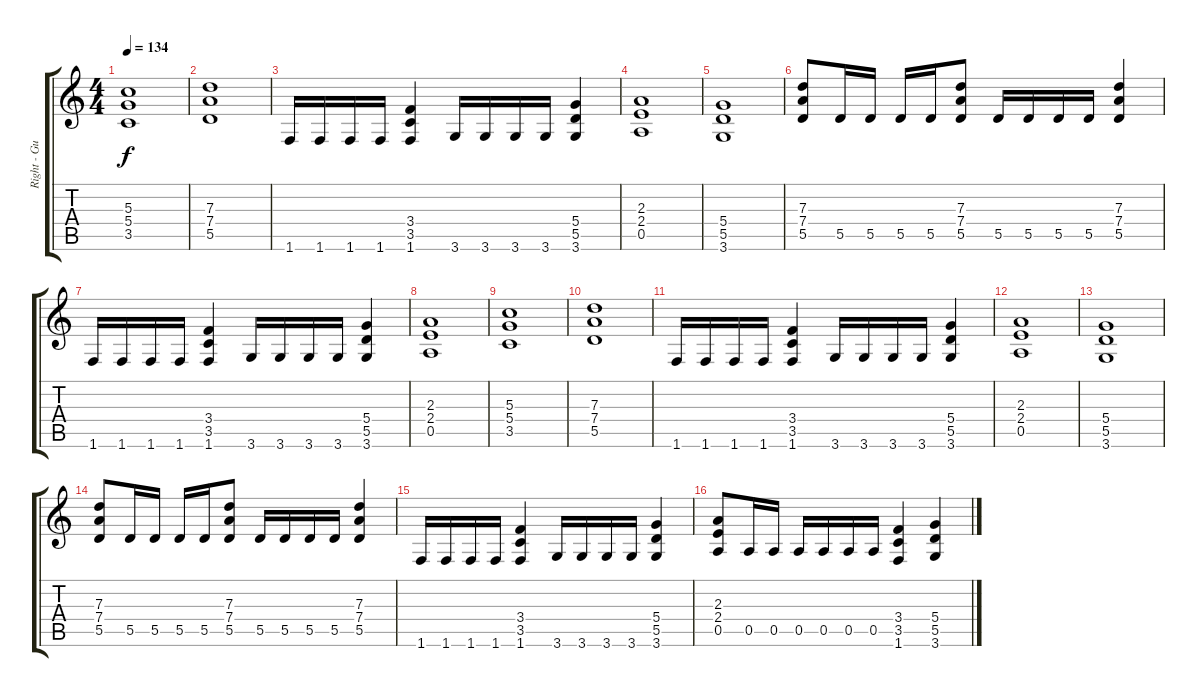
\track ("Right - Guitar" "Right - Gu") {instrument distortionguitar}
\staff {score tabs}
\tuning (E4 B3 G3 D3 A2 E2) {hide}
\ts (4 4)
\tempo 134
\clef g2
\ks c
(5.3 5.4 3.5).1{dy f} |
(7.3 7.4 5.5).1 |
1.6.16 1.6.16 1.6.16 1.6.16 (3.4 3.5 1.6).4 3.6.16 3.6.16 3.6.16 3.6.16 (5.4 5.5 3.6).4 |
(2.3 2.4 0.5).1 |
(5.4 5.5 3.6).1 |
(7.3 7.4 5.5).8 5.5.16 5.5.16 5.5.16 5.5.16 (7.3 7.4 5.5).8 5.5.16 5.5.16 5.5.16 5.5.16 (7.3 7.4 5.5).4 |
1.6.16 1.6.16 1.6.16 1.6.16 (3.4 3.5 1.6).4 3.6.16 3.6.16 3.6.16 3.6.16 (5.4 5.5 3.6).4 |
(2.3 2.4 0.5).1 |
(5.3 5.4 3.5).1 |
(7.3 7.4 5.5).1 |
1.6.16 1.6.16 1.6.16 1.6.16 (3.4 3.5 1.6).4 3.6.16 3.6.16 3.6.16 3.6.16 (5.4 5.5 3.6).4 |
(2.3 2.4 0.5).1 |
(5.4 5.5 3.6).1 |
(7.3 7.4 5.5).8 5.5.16 5.5.16 5.5.16 5.5.16 (7.3 7.4 5.5).8 5.5.16 5.5.16 5.5.16 5.5.16 (7.3 7.4 5.5).4 |
1.6.16 1.6.16 1.6.16 1.6.16 (3.4 3.5 1.6).4 3.6.16 3.6.16 3.6.16 3.6.16 (5.4 5.5 3.6).4 |
(2.3 2.4 0.5).8 0.5.16 0.5.16 0.5.16 0.5.16 0.5.16 0.5.16 (3.4 3.5 1.6).4 (5.4 5.5 3.6).4
